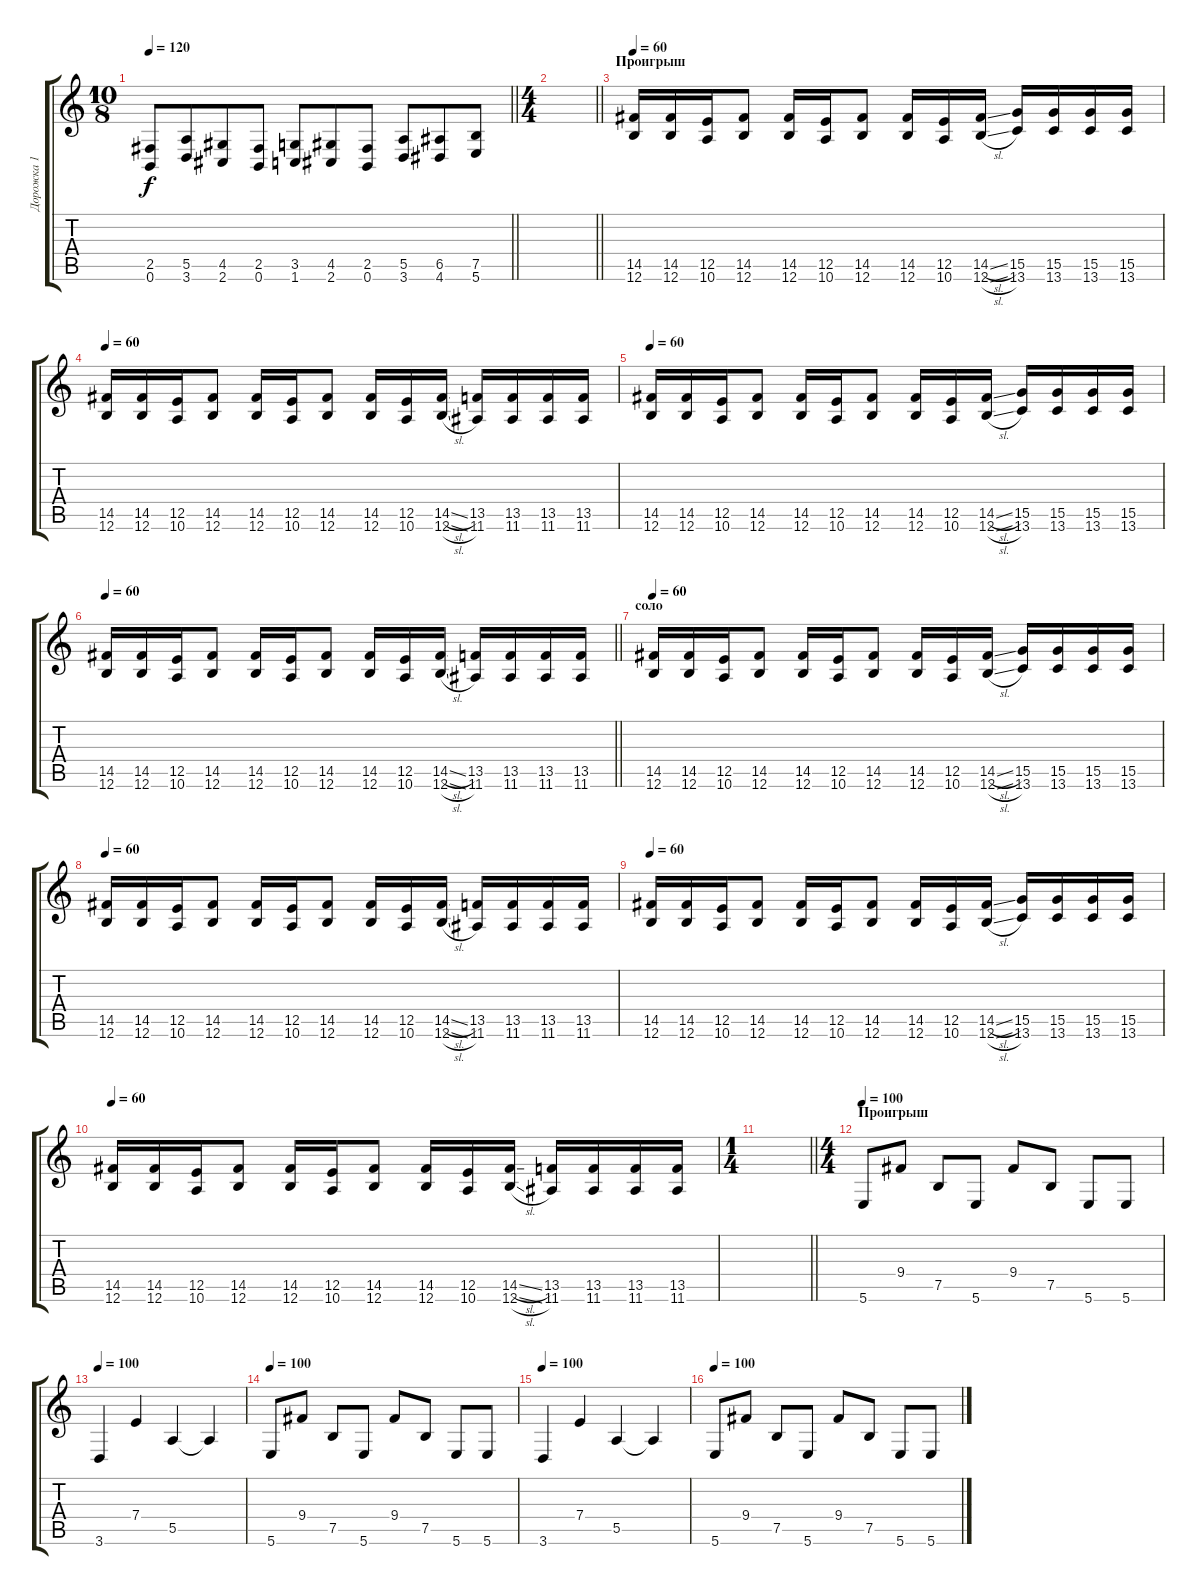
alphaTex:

\track ("Дорожка 1" "Дорожка 1") {instrument distortionguitar}
\staff {score tabs}
\tuning (B3 Gb3 D3 A2 E2 B1) {hide}
\ts (10 8)
\tempo 120
\clef g2
\barLineRight lightlight
\ks c
(2.5 0.6).8{dy f} (5.5 3.6).8 (4.5 2.6).8 (2.5 0.6).8 (3.5 1.6).8 (4.5 2.6).8 (2.5 0.6).8 (5.5 3.6).8 (6.5 4.6).8 (7.5 5.6).8 |
\ts (4 4)
\barLineRight lightlight
|
\section ("" "Проигрыш")
\tempo 60
(14.5 12.6).16 (14.5 12.6).16 (12.5 10.6).16 (14.5 12.6).8 (14.5 12.6).16 (12.5 10.6).16 (14.5 12.6).8 (14.5 12.6).16 (12.5 10.6).16 (14.5{sl} 12.6{sl}).16 (15.5 13.6).16 (15.5 13.6).16 (15.5 13.6).16 (15.5 13.6).16 |
\tempo 60
(14.5 12.6).16 (14.5 12.6).16 (12.5 10.6).16 (14.5 12.6).8 (14.5 12.6).16 (12.5 10.6).16 (14.5 12.6).8 (14.5 12.6).16 (12.5 10.6).16 (14.5{sl} 12.6{sl}).16 (13.5 11.6).16 (13.5 11.6).16 (13.5 11.6).16 (13.5 11.6).16 |
\tempo 60
(14.5 12.6).16 (14.5 12.6).16 (12.5 10.6).16 (14.5 12.6).8 (14.5 12.6).16 (12.5 10.6).16 (14.5 12.6).8 (14.5 12.6).16 (12.5 10.6).16 (14.5{sl} 12.6{sl}).16 (15.5 13.6).16 (15.5 13.6).16 (15.5 13.6).16 (15.5 13.6).16 |
\tempo 60
\barLineRight lightlight
(14.5 12.6).16 (14.5 12.6).16 (12.5 10.6).16 (14.5 12.6).8 (14.5 12.6).16 (12.5 10.6).16 (14.5 12.6).8 (14.5 12.6).16 (12.5 10.6).16 (14.5{sl} 12.6{sl}).16 (13.5 11.6).16 (13.5 11.6).16 (13.5 11.6).16 (13.5 11.6).16 |
\section ("" "соло")
\tempo 60
(14.5 12.6).16 (14.5 12.6).16 (12.5 10.6).16 (14.5 12.6).8 (14.5 12.6).16 (12.5 10.6).16 (14.5 12.6).8 (14.5 12.6).16 (12.5 10.6).16 (14.5{sl} 12.6{sl}).16 (15.5 13.6).16 (15.5 13.6).16 (15.5 13.6).16 (15.5 13.6).16 |
\tempo 60
(14.5 12.6).16 (14.5 12.6).16 (12.5 10.6).16 (14.5 12.6).8 (14.5 12.6).16 (12.5 10.6).16 (14.5 12.6).8 (14.5 12.6).16 (12.5 10.6).16 (14.5{sl} 12.6{sl}).16 (13.5 11.6).16 (13.5 11.6).16 (13.5 11.6).16 (13.5 11.6).16 |
\tempo 60
(14.5 12.6).16 (14.5 12.6).16 (12.5 10.6).16 (14.5 12.6).8 (14.5 12.6).16 (12.5 10.6).16 (14.5 12.6).8 (14.5 12.6).16 (12.5 10.6).16 (14.5{sl} 12.6{sl}).16 (15.5 13.6).16 (15.5 13.6).16 (15.5 13.6).16 (15.5 13.6).16 |
\tempo 60
(14.5 12.6).16 (14.5 12.6).16 (12.5 10.6).16 (14.5 12.6).8 (14.5 12.6).16 (12.5 10.6).16 (14.5 12.6).8 (14.5 12.6).16 (12.5 10.6).16 (14.5{sl} 12.6{sl}).16 (13.5 11.6).16 (13.5 11.6).16 (13.5 11.6).16 (13.5 11.6).16 |
\ts (1 4)
\barLineRight lightlight
|
\ts (4 4)
\section ("" "Проигрыш")
\tempo 100
5.6.8 9.4.8 7.5.8 5.6.8 9.4.8 7.5.8 5.6.8 5.6.8 |
\tempo 100
3.6.4 7.4.4 5.5.4 5.5{t}.4 |
\tempo 100
5.6.8 9.4.8 7.5.8 5.6.8 9.4.8 7.5.8 5.6.8 5.6.8 |
\tempo 100
3.6.4 7.4.4 5.5.4 5.5{t}.4 |
\tempo 100
5.6.8 9.4.8 7.5.8 5.6.8 9.4.8 7.5.8 5.6.8 5.6.8
